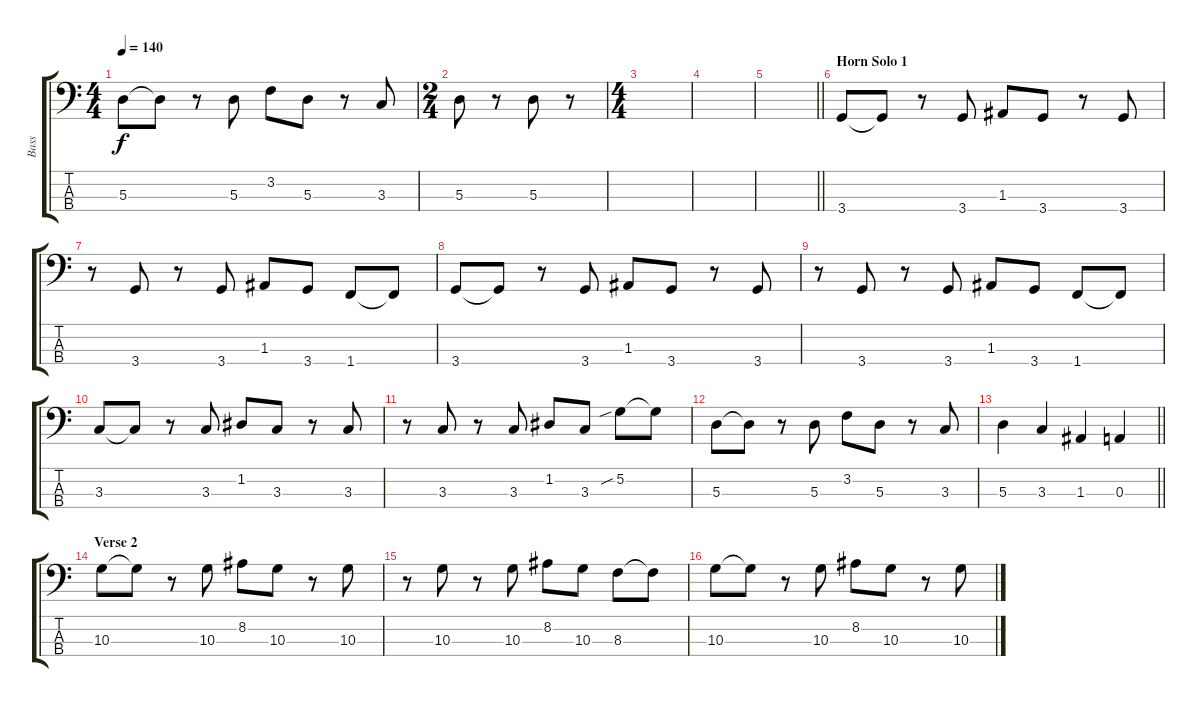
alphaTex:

\track ("Bass" "Bass") {instrument electricbassfinger}
\staff {score tabs}
\tuning (G2 D2 A1 E1) {hide}
\ts (4 4)
\tempo 140
\clef f4
\ks c
5.3.8{dy f} 5.3{t}.8 r.8 5.3.8 3.2.8 5.3.8 r.8 3.3.8 |
\ts (2 4)
5.3.8 r.8 5.3.8 r.8 |
\ts (4 4)
|
|
\barLineRight lightlight
|
\section ("" "Horn Solo 1")
3.4.8 3.4{t}.8 r.8 3.4.8 1.3.8 3.4.8 r.8 3.4.8 |
r.8 3.4.8 r.8 3.4.8 1.3.8 3.4.8 1.4.8 1.4{t}.8 |
3.4.8 3.4{t}.8 r.8 3.4.8 1.3.8 3.4.8 r.8 3.4.8 |
r.8 3.4.8 r.8 3.4.8 1.3.8 3.4.8 1.4.8 1.4{t}.8 |
3.3.8 3.3{t}.8 r.8 3.3.8 1.2.8 3.3.8 r.8 3.3.8 |
r.8 3.3.8 r.8 3.3.8 1.2.8 3.3.8 5.2{sib}.8 5.2{t}.8 |
5.3.8 5.3{t}.8 r.8 5.3.8 3.2.8 5.3.8 r.8 3.3.8 |
\barLineRight lightlight
5.3.4 3.3.4 1.3.4 0.3.4 |
\section ("" "Verse 2")
10.3.8 10.3{t}.8 r.8 10.3.8 8.2.8 10.3.8 r.8 10.3.8 |
r.8 10.3.8 r.8 10.3.8 8.2.8 10.3.8 8.3.8 8.3{t}.8 |
10.3.8 10.3{t}.8 r.8 10.3.8 8.2.8 10.3.8 r.8 10.3.8
